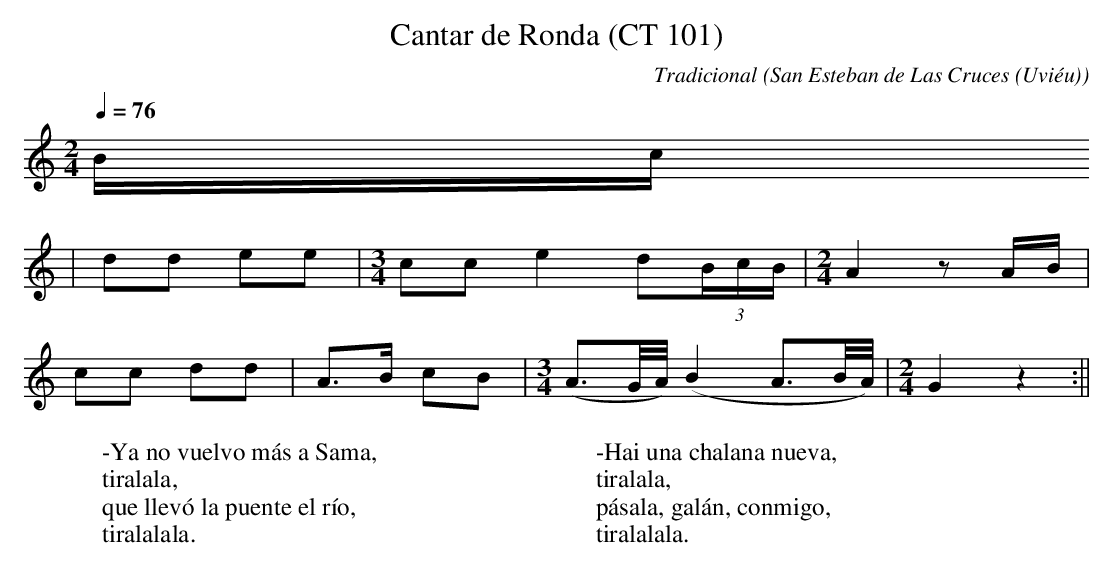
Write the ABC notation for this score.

X:1
T:Cantar de Ronda (CT 101)
C:Tradicional
O:San Esteban de Las Cruces (Uviéu)
M:2/4
L:1/8
Q:1/4=76
W:-Ya no vuelvo más a Sama,
W:tiralala,
W:que llevó la puente el río,
W:tiralalala.
W:
W:-Hai una chalana nueva,
W:tiralala,
W:pásala, galán, conmigo,
W:tiralalala.
K:C
B/c/
|dd ee|[M:3/4]cc e2 d(3B/c/B/|[M:2/4]A2 z A/B/|
cc dd|A>B cB|[M:3/4](A3/2G/4A/4)(B2 A3/2B/4A/4)|[M:2/4]G2 z2 :||
